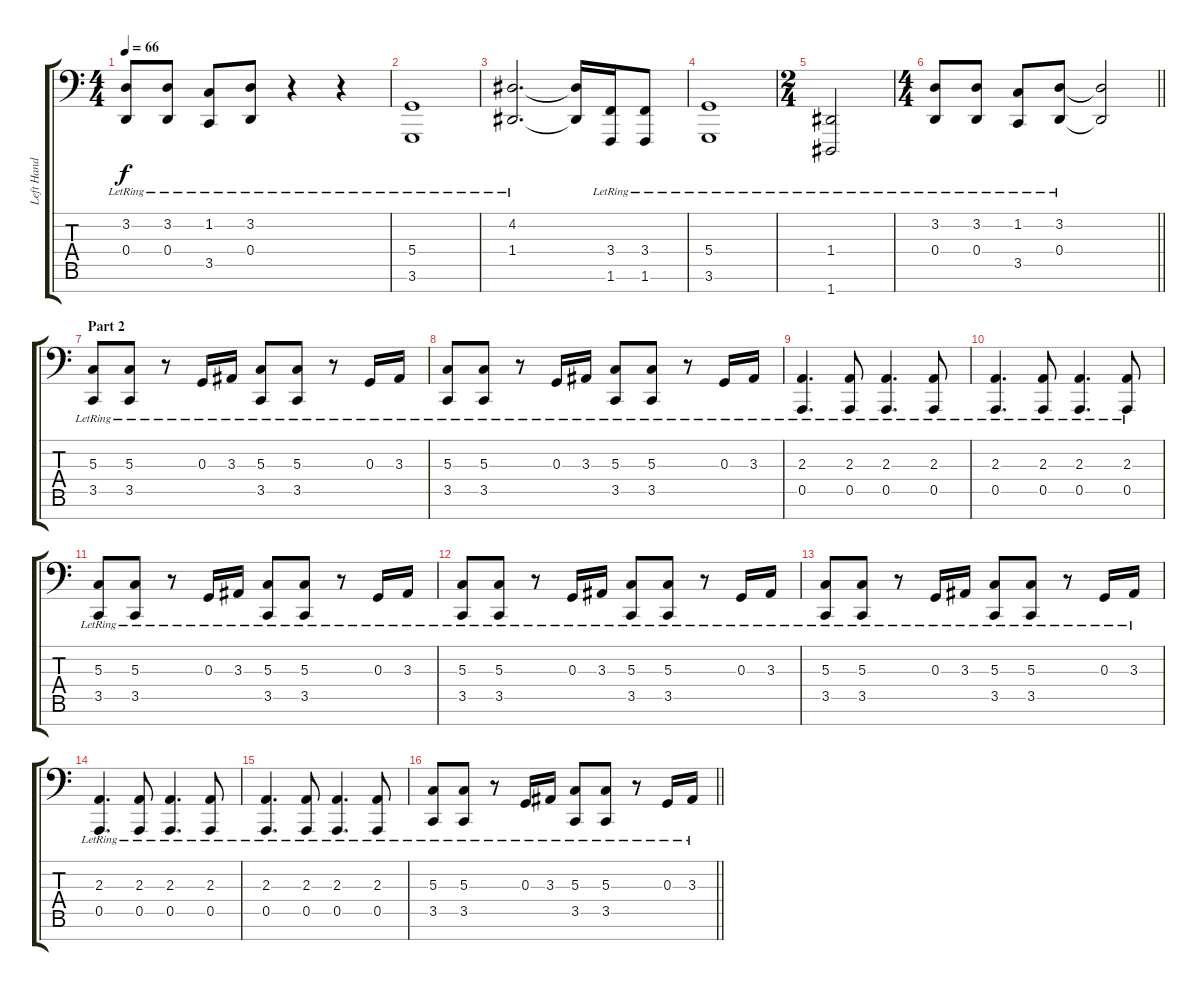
\track ("Left Hand" "Left Hand") {instrument electricgrandpiano}
\staff {score tabs}
\tuning (E3 B2 G2 D2 A1 E1 D1) {hide}
\ts (4 4)
\tempo 66
\clef f4
\ks c
(3.2{lr} 0.4{lr}).8{dy f} (3.2{lr} 0.4{lr}).8 (1.2{lr} 3.5{lr}).8 (3.2{lr} 0.4{lr}).8 r.4 r.4 |
(5.4{lr} 3.6{lr}).1 |
(4.2{lr} 1.4{lr}).2{d} (4.2{t} 1.4{t}).16 (3.4{lr} 1.6{lr}).16 (3.4{lr} 1.6{lr}).8 |
(5.4{lr} 3.6{lr}).1 |
\ts (2 4)
(1.4{lr} 1.7{lr}).2 |
\ts (4 4)
\barLineRight lightlight
(3.2{lr} 0.4{lr}).8 (3.2{lr} 0.4{lr}).8 (1.2{lr} 3.5{lr}).8 (3.2{lr} 0.4{lr}).8 (3.2{t} 0.4{t}).2 |
\section ("" "Part 2")
(5.3{lr} 3.5{lr}).8 (5.3{lr} 3.5{lr}).8 r.8 0.3{lr}.16 3.3{lr}.16 (5.3{lr} 3.5{lr}).8 (5.3{lr} 3.5{lr}).8 r.8 0.3{lr}.16 3.3{lr}.16 |
(5.3{lr} 3.5{lr}).8 (5.3{lr} 3.5{lr}).8 r.8 0.3{lr}.16 3.3{lr}.16 (5.3{lr} 3.5{lr}).8 (5.3{lr} 3.5{lr}).8 r.8 0.3{lr}.16 3.3{lr}.16 |
(2.3{lr} 0.5{lr}).4{d} (2.3{lr} 0.5{lr}).8 (2.3{lr} 0.5{lr}).4{d} (2.3{lr} 0.5{lr}).8 |
(2.3{lr} 0.5{lr}).4{d} (2.3{lr} 0.5{lr}).8 (2.3{lr} 0.5{lr}).4{d} (2.3{lr} 0.5{lr}).8 |
(5.3{lr} 3.5{lr}).8 (5.3{lr} 3.5{lr}).8 r.8 0.3{lr}.16 3.3{lr}.16 (5.3{lr} 3.5{lr}).8 (5.3{lr} 3.5{lr}).8 r.8 0.3{lr}.16 3.3{lr}.16 |
(5.3{lr} 3.5{lr}).8 (5.3{lr} 3.5{lr}).8 r.8 0.3{lr}.16 3.3{lr}.16 (5.3{lr} 3.5{lr}).8 (5.3{lr} 3.5{lr}).8 r.8 0.3{lr}.16 3.3{lr}.16 |
(5.3{lr} 3.5{lr}).8 (5.3{lr} 3.5{lr}).8 r.8 0.3{lr}.16 3.3{lr}.16 (5.3{lr} 3.5{lr}).8 (5.3{lr} 3.5{lr}).8 r.8 0.3{lr}.16 3.3{lr}.16 |
(2.3{lr} 0.5{lr}).4{d} (2.3{lr} 0.5{lr}).8 (2.3{lr} 0.5{lr}).4{d} (2.3{lr} 0.5{lr}).8 |
(2.3{lr} 0.5{lr}).4{d} (2.3{lr} 0.5{lr}).8 (2.3{lr} 0.5{lr}).4{d} (2.3{lr} 0.5{lr}).8 |
\barLineRight lightlight
(5.3{lr} 3.5{lr}).8 (5.3{lr} 3.5{lr}).8 r.8 0.3{lr}.16 3.3{lr}.16 (5.3{lr} 3.5{lr}).8 (5.3{lr} 3.5{lr}).8 r.8 0.3{lr}.16 3.3{lr}.16
